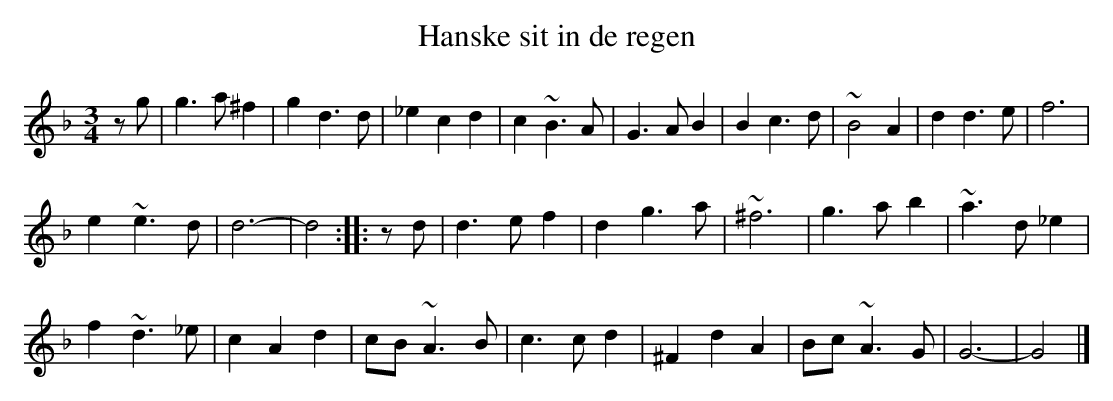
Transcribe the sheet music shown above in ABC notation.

X:1
T:Hanske sit in de regen
M:3/4
K:Gdor
zg|g3a^f2|g2d3d|_e2c2d2|c2~B3A|G3AB2|B2c3d|~B4A2|d2d3e|f6|
e2~e3d|d6-|d4:||:zd|d3ef2|d2g3a|~^f6|g3ab2|~a3d_e2|
f2~d3_e|c2A2d2|cB~A3B|c3cd2|^F2d2A2|Bc~A3G|G6-|G4|]
